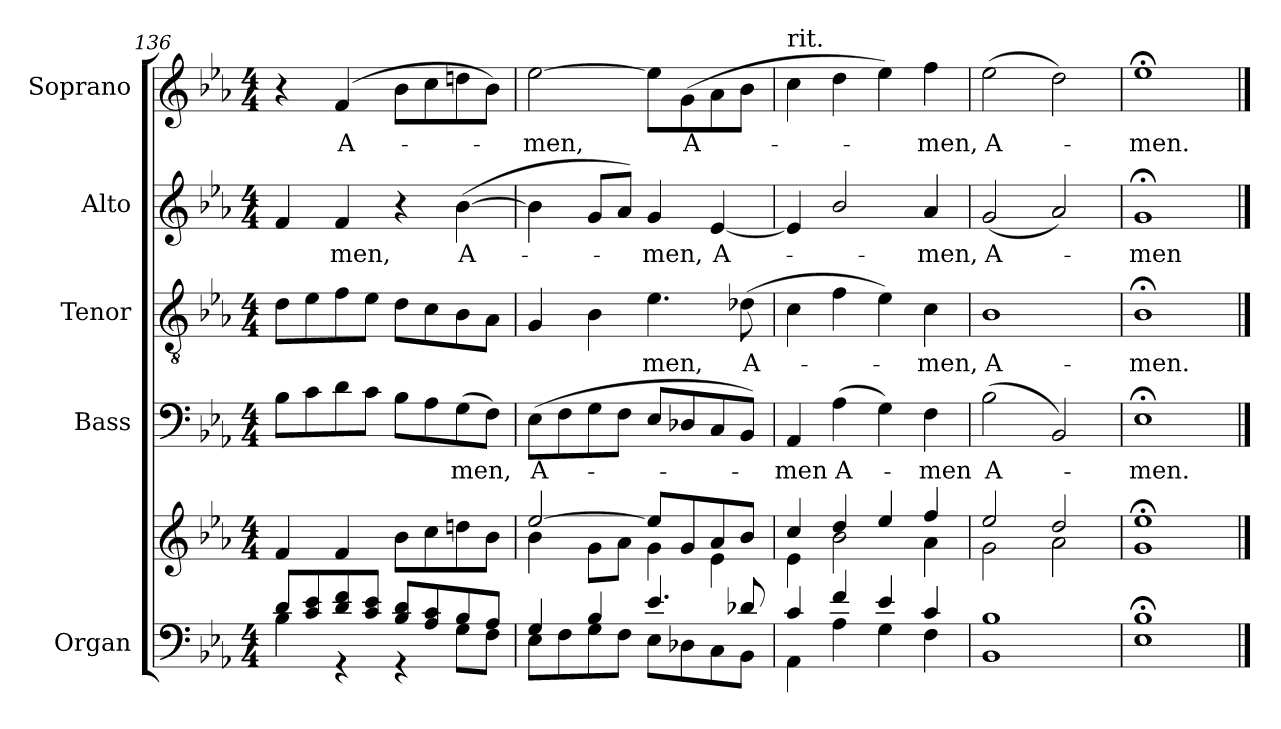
**kern	**kern	**kern	**text	**kern	**text	**kern	**text	**kern	**text
*part5	*part5	*part4	*part4	*part3	*part3	*part2	*part2	*part1	*part1
*staff6	*staff5	*staff4	*staff4	*staff3	*staff3	*staff2	*staff2	*staff1	*staff1
*I"Organ	*	*I"Bass	*	*I"Tenor	*	*I"Alto	*	*I"Soprano	*
*I'Org.	*	*I'B.	*	*I'T.	*	*I'A.	*	*I'S.	*
!!LO:LB:g=z
*clefF4	*clefG2	*clefF4	*	*clefGv2	*	*clefG2	*	*clefG2	*
*	*	*	*	*ITrd7c12	*	*	*	*	*
*k[b-e-a-]	*k[b-e-a-]	*k[b-e-a-]	*	*k[b-e-a-]	*	*k[b-e-a-]	*	*k[b-e-a-]	*
*E-:	*E-:	*E-:	*	*E-:	*	*E-:	*	*E-:	*
*M4/4	*M4/4	*M4/4	*	*M4/4	*	*M4/4	*	*M4/4	*
=136	=136	=136	=136	=136	=136	=136	=136	=136	=136
*^	*	*	*	*	*	*	*	*	*
8di/L	4B-i\	4fi/	8B-i\L	.	8Di\L	.	4fi/	.	4r	.
8ci/ 8e-i	.	.	8ci\	.	8E-i\	.	.	.	.	.
!	!	!	!	!	!	!	!	!LO:LY:b:color=#000000	!	!
!	!	!	!	!	!	!	!	!	!	!LO:LY:b:color=#000000
8di/ 8fi	4r	4fi/	8di\	.	8Fi\	.	4fi/	-men,	(4fi/	A-
8ci/ 8e-iJ	.	.	8ci\J	.	8E-i\J	.	.	.	.	.
8B-i/ 8diL	4r	8b-i\L	8B-i\L	.	8Di\L	.	4r	.	8b-i\L	.
8A-i/ 8ci	.	8cci\	8A-i\	.	8Ci\	.	.	.	8cci\	.
!	!	!	!	!LO:LY:b:color=#000000	!	!	!	!	!	!
!	!	!	!	!	!	!	!	!LO:LY:b:color=#000000	!	!
8B-i/	8Gi\L	8ddni\	(8Gi\	-men,	8BB-i\	.	([>4b-i\	A-	8ddni\	.
8A-i/J	8Fi\J	8b-i\J	8Fi\J)	.	8AA-i\J	.	.	.	8b-i\J)	.
=137	=137	=137	=137	=137	=137	=137	=137	=137	=137	=137
*	*	*^	*	*	*	*	*	*	*	*
!	!	!	!	!	!LO:LY:b:color=#000000	!	!	!	!	!	!
!	!	!	!	!	!	!	!	!	!	!	!LO:LY:b:color=#000000
4Gi/	8E-i\L	[>2ee-i/	4b-i\	(8E-i\L	A-	4GGi/	.	4b-i\]	.	[>2ee-i\	-men,
.	8Fi\	.	.	8Fi\	.	.	.	.	.	.	.
4B-i/	8Gi\	.	8gi\L	8Gi\	.	4BB-i\	.	8gi/L	.	.	.
.	8Fi\J	.	8a-i\J	8Fi\J	.	.	.	8a-i/J)	.	.	.
!	!	!	!	!	!	!	!LO:LY:b:color=#000000	!	!	!	!
!	!	!	!	!	!	!	!	!	!LO:LY:b:color=#000000	!	!
4.e-i/	8E-i\L	8ee-i/L]	4gi\	8E-i/L	.	4.E-i\	-men,	4gi/	-men,	8ee-i\L]	.
!	!	!	!	!	!	!	!	!	!	!	!LO:LY:b:color=#000000
.	8D-Xi\	8gi/	.	8D-Xi/	.	.	.	.	.	(8gi\	A-
!	!	!	!	!	!	!	!	!	!LO:LY:b:color=#000000	!	!
.	8Ci\	8a-i/	4e-i\	8Ci/	.	.	.	[<4e-i/	A-	8a-i\	.
!	!	!	!	!	!	!	!LO:LY:b:color=#000000	!	!	!	!
8d-Xi/	8BB-i\J	8b-i/J	.	8BB-i/J)	.	(8D-Xi\	A-	.	.	8b-i\J	.
=138	=138	=138	=138	=138	=138	=138	=138	=138	=138	=138	=138
!	!	!	!	!	!	!	!	!	!	!LO:TX:t=rit.	!
!	!	!	!	!	!LO:LY:b:color=#000000	!	!	!	!	!	!
4ci/	4AA-i\	4cci/	4e-i\	4AA-i/	-men	4Ci\	.	4e-i/]	.	4cci\	.
!	!	!	!	!	!LO:LY:b:color=#000000	!	!	!	!	!	!
4fi/	4A-i\	4ddi/	2b-i\	(4A-i\	A-	4Fi\	.	2b-i/	.	4ddi\	.
4e-i/	4Gi\	4ee-i/	.	4Gi\)	.	4E-i\)	.	.	.	4ee-i\)	.
!	!	!	!	!	!LO:LY:b:color=#000000	!	!	!	!	!	!
!	!	!	!	!	!	!	!LO:LY:b:color=#000000	!	!	!	!
!	!	!	!	!	!	!	!	!	!LO:LY:b:color=#000000	!	!
!	!	!	!	!	!	!	!	!	!	!	!LO:LY:b:color=#000000
4ci/	4Fi\	4ffi/	4a-i\	4Fi\	-men	4Ci\	-men,	4a-i/	-men,	4ffi\	-men,
=139	=139	=139	=139	=139	=139	=139	=139	=139	=139	=139	=139
!	!	!	!	!	!LO:LY:b:color=#000000	!	!	!	!	!	!
!	!	!	!	!	!	!	!LO:LY:b:color=#000000	!	!	!	!
!	!	!	!	!	!	!	!	!	!LO:LY:b:color=#000000	!	!
!	!	!	!	!	!	!	!	!	!	!	!LO:LY:b:color=#000000
1B-i	1BB-i	2ee-i/	2gi\	(2B-i\	A-	1BB-i	A-	(2gi/	A-	(2ee-i\	A-
.	.	2ddi/	2a-i\	2BB-i/)	.	.	.	2a-i/)	.	2ddi\)	.
*v	*v	*	*	*	*	*	*	*	*	*	*
*	*v	*v	*	*	*	*	*	*	*	*
=140	=140	=140	=140	=140	=140	=140	=140	=140	=140
*	*^	*	*	*	*	*	*	*	*
!	!	!	!	!LO:LY:b:color=#000000	!	!	!	!	!	!
*	*v	*v	*	*	*	*	*	*	*	*
*	*^	*	*	*	*	*	*	*	*
!	!	!	!	!	!	!LO:LY:b:color=#000000	!	!	!	!
*	*v	*v	*	*	*	*	*	*	*	*
*	*^	*	*	*	*	*	*	*	*
!	!	!	!	!	!	!	!	!LO:LY:b:color=#000000	!	!
*	*v	*v	*	*	*	*	*	*	*	*
*	*^	*	*	*	*	*	*	*	*
!	!	!	!	!	!	!	!	!	!	!LO:LY:b:color=#000000
*	*v	*v	*	*	*	*	*	*	*	*
1E-i; 1B-i;	1gi; 1ee-i;	1E-;i	-men.	1BB-;i	-men.	1g;i	-men	1ee-;i	-men.
==	==	==	==	==	==	==	==	==	==
*-	*-	*-	*-	*-	*-	*-	*-	*-	*-
